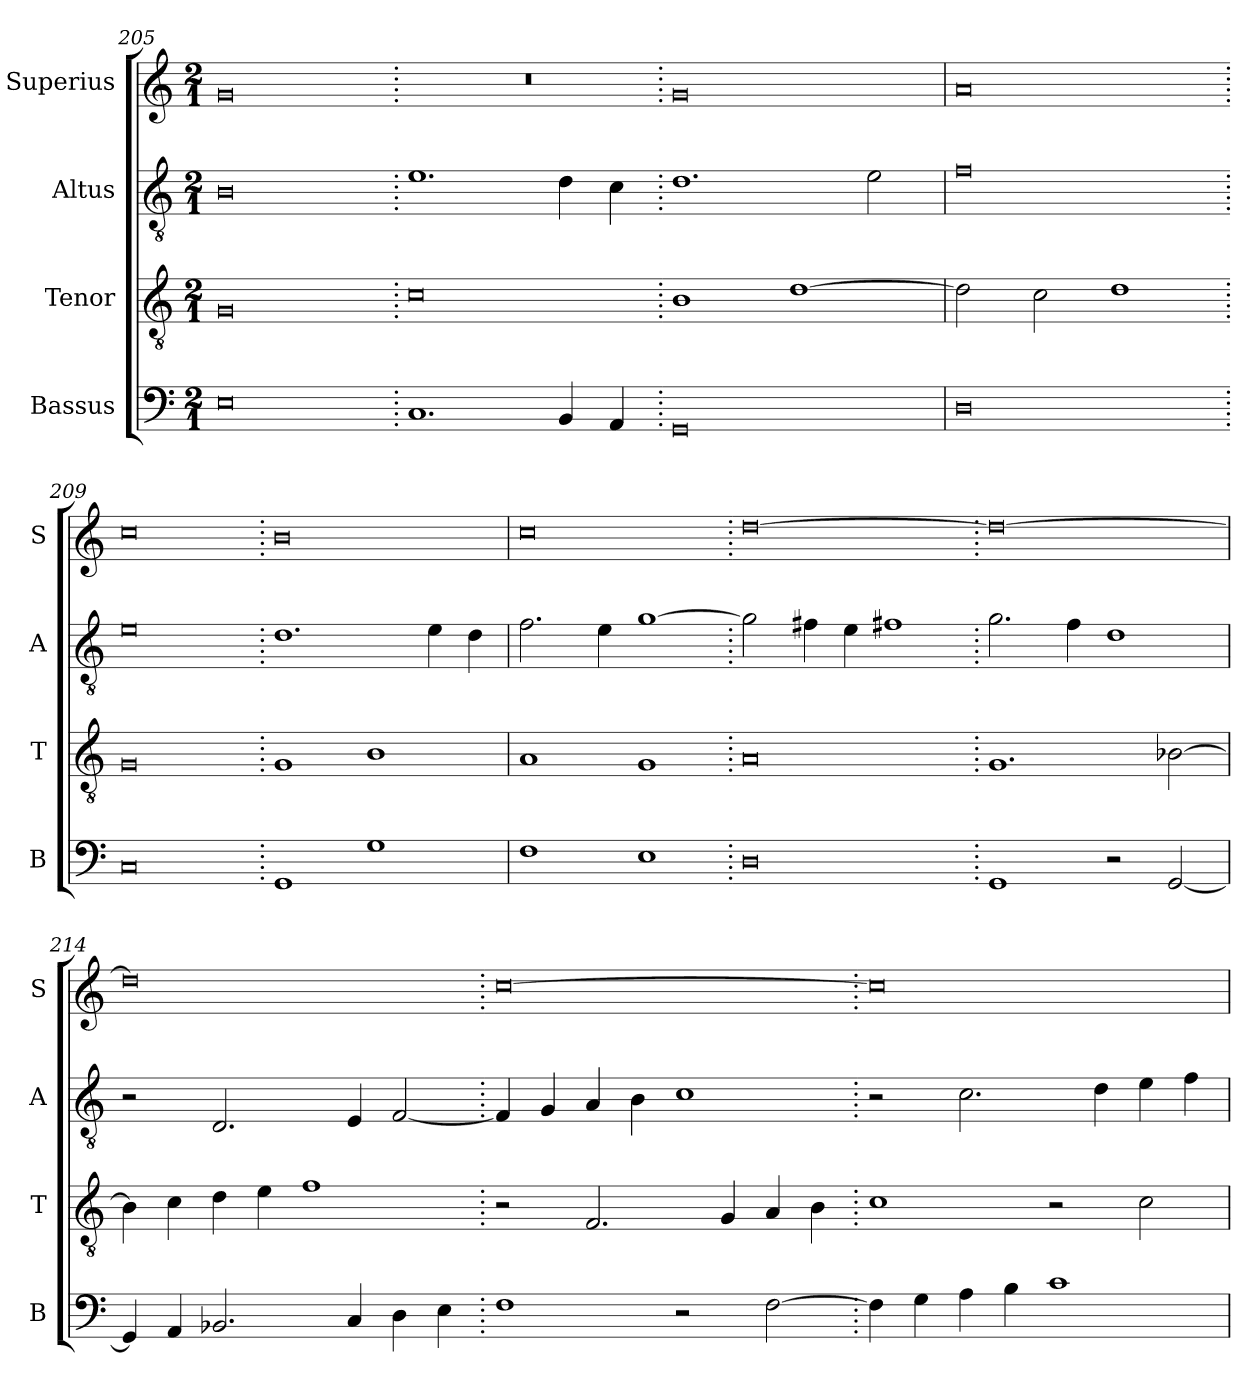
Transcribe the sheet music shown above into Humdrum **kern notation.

**kern	**kern	**kern	**kern
*part4	*part3	*part2	*part1
*staff4	*staff3	*staff2	*staff1
*I"Bassus	*I"Tenor	*I"Altus	*I"Superius
*I'B	*I'T	*I'A	*I'S
*clefF4	*clefGv2	*clefGv2	*clefG2
*k[]	*k[]	*k[]	*k[]
*M2/1	*M2/1	*M2/1	*M2/1
=205	=205	=205	=205
0E	0G	0B	0g
=206.	=206.	=206.	=206.
1.C	0c	1.e	0r
4BB	.	4d	.
4AA	.	4c	.
=207.	=207.	=207.	=207.
0GG	1B	1.d	0g
.	[1d	.	.
.	.	2e	.
=208	=208	=208	=208
0D	2d]	0f	0a
.	2c	.	.
.	1d	.	.
=209.	=209.	=209.	=209.
0C	0G	0e	0cc
=210.	=210.	=210.	=210.
1GG	1G	1.d	0b
1G	1B	.	.
.	.	4e	.
.	.	4d	.
=211	=211	=211	=211
1F	1A	2.f	0cc
.	.	4e	.
1E	1G	[1g	.
=212.	=212.	=212.	=212.
0D	0A	2g]	[0dd
.	.	4f#X	.
.	.	4e	.
.	.	1f#X	.
=213.	=213.	=213.	=213.
1GG	1.G	2.g	0dd_
.	.	4f	.
2r	.	1d	.
[2GG	[2B-X	.	.
=214	=214	=214	=214
4GG]	4B-]	2r	0dd]
4AA	4c	.	.
2.BB-X	4d	2.D	.
.	4e	.	.
.	1f	.	.
4C	.	4E	.
4D	.	[2F	.
4E	.	.	.
=215.	=215.	=215.	=215.
1F	2r	4F]	[0cc
.	.	4G	.
.	2.F	4A	.
.	.	4B	.
2r	.	1c	.
.	4G	.	.
[2F	4A	.	.
.	4B	.	.
=216.	=216.	=216.	=216.
4F]	1c	2r	0cc]
4G	.	.	.
4A	.	2.c	.
4B	.	.	.
1c	2r	.	.
.	.	4d	.
.	2c	4e	.
.	.	4f	.
=	=	=	=
*-	*-	*-	*-
